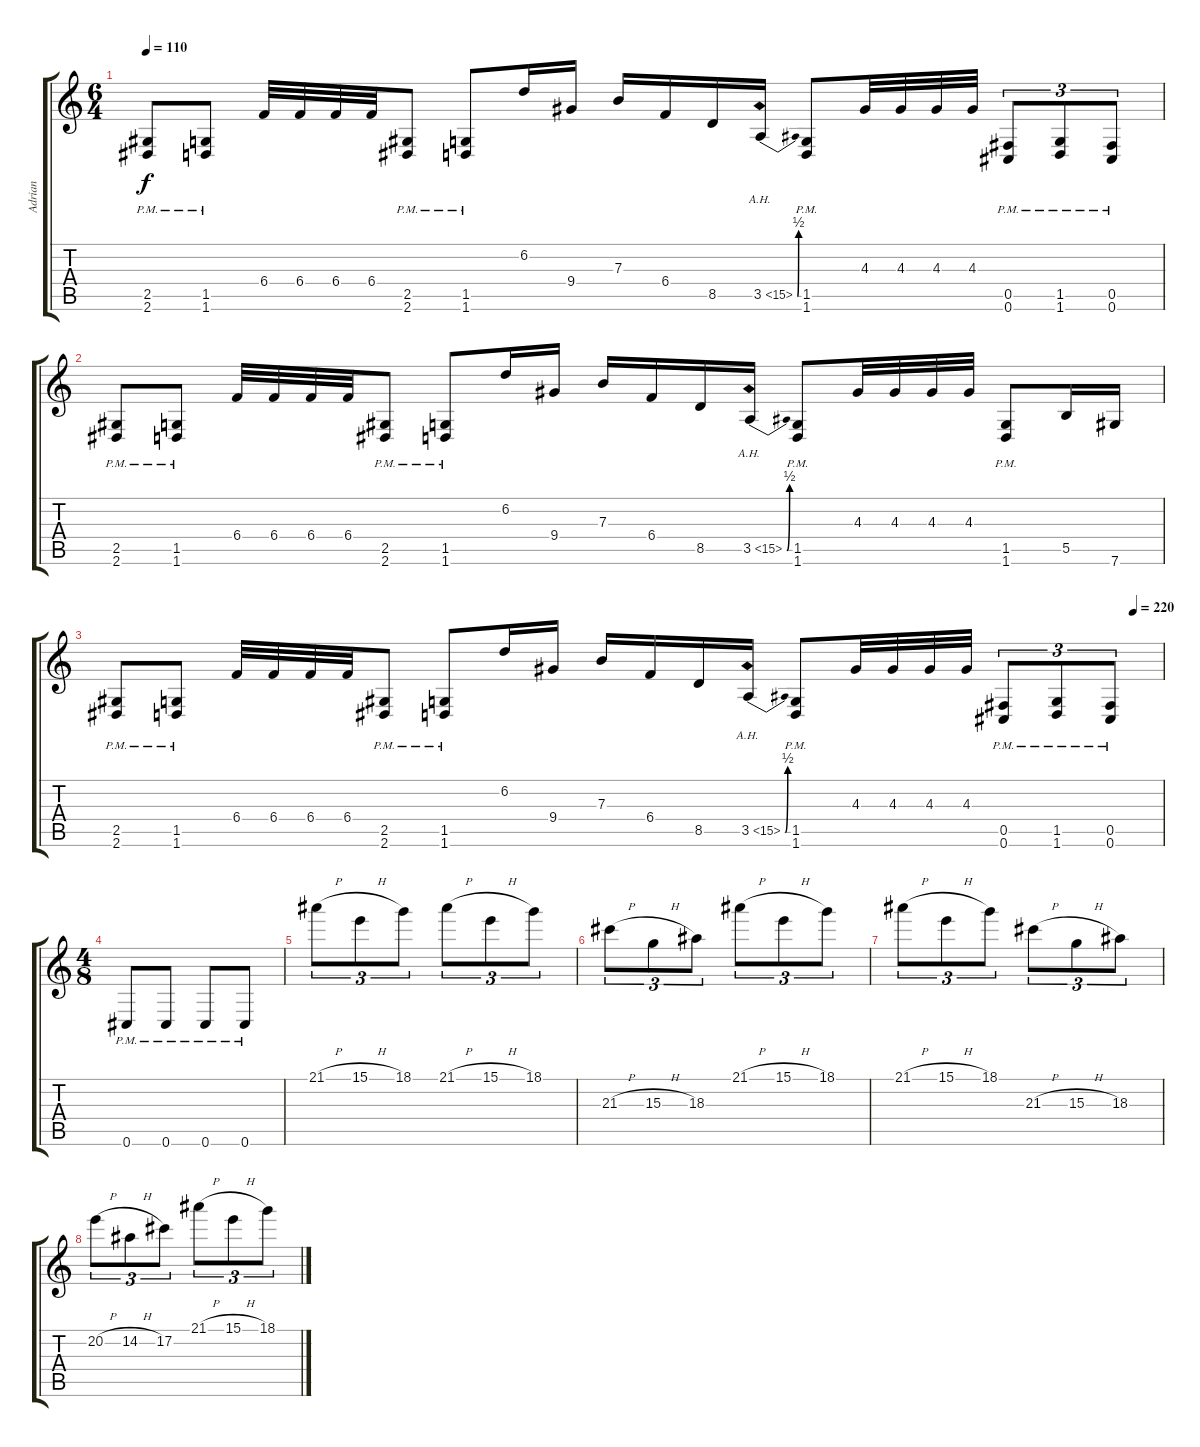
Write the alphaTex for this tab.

\track ("Adrian" "Adrian") {instrument distortionguitar}
\staff {score tabs}
\tuning (Db4 Ab3 E3 B2 Gb2 Db2) {hide}
\ts (6 4)
\tempo 110
\clef g2
\ks c
(2.5{pm} 2.6{pm}).8{dy f} (1.5{pm} 1.6{pm}).8 6.4.32 6.4.32 6.4.32 6.4.32 (2.5{pm} 2.6{pm}).8 (1.5{pm} 1.6{pm}).8 6.2.16 9.4.16 7.3.16 6.4.16 8.5.16 3.5{be (bend 0 0 60 2) ah 12}.16 (1.5{pm} 1.6{pm}).8 4.3.32 4.3.32 4.3.32 4.3.32 (0.5{pm} 0.6{pm}).8{tu (3 2)} (1.5{pm} 1.6{pm}).8{tu (3 2)} (0.5{pm} 0.6{pm}).8{tu (3 2)} |
(2.5{pm} 2.6{pm}).8 (1.5{pm} 1.6{pm}).8 6.4.32 6.4.32 6.4.32 6.4.32 (2.5{pm} 2.6{pm}).8 (1.5{pm} 1.6{pm}).8 6.2.16 9.4.16 7.3.16 6.4.16 8.5.16 3.5{be (bend 0 0 60 2) ah 12}.16 (1.5{pm} 1.6{pm}).8 4.3.32 4.3.32 4.3.32 4.3.32 (1.5{pm} 1.6{pm}).8 5.5.16 7.6.16 |
\tempo (220 0.9722222222222222)
(2.5{pm} 2.6{pm}).8 (1.5{pm} 1.6{pm}).8 6.4.32 6.4.32 6.4.32 6.4.32 (2.5{pm} 2.6{pm}).8 (1.5{pm} 1.6{pm}).8 6.2.16 9.4.16 7.3.16 6.4.16 8.5.16 3.5{be (bend 0 0 60 2) ah 12}.16 (1.5{pm} 1.6{pm}).8 4.3.32 4.3.32 4.3.32 4.3.32 (0.5{pm} 0.6{pm}).8{tu (3 2)} (1.5{pm} 1.6{pm}).8{tu (3 2)} (0.5{pm} 0.6{pm}).8{tu (3 2)} |
\ts (4 8)
0.6{pm}.8{volume 15} 0.6{pm}.8 0.6{pm}.8 0.6{pm}.8 |
21.1{h}.8{tu (3 2) volume 15} 15.1{h}.8{tu (3 2)} 18.1.8{tu (3 2)} 21.1{h}.8{tu (3 2)} 15.1{h}.8{tu (3 2)} 18.1.8{tu (3 2)} |
21.3{h}.8{tu (3 2)} 15.3{h}.8{tu (3 2)} 18.3.8{tu (3 2)} 21.1{h}.8{tu (3 2)} 15.1{h}.8{tu (3 2)} 18.1.8{tu (3 2)} |
21.1{h}.8{tu (3 2)} 15.1{h}.8{tu (3 2)} 18.1.8{tu (3 2)} 21.3{h}.8{tu (3 2)} 15.3{h}.8{tu (3 2)} 18.3.8{tu (3 2)} |
20.2{h}.8{tu (3 2)} 14.2{h}.8{tu (3 2)} 17.2.8{tu (3 2)} 21.1{h}.8{tu (3 2)} 15.1{h}.8{tu (3 2)} 18.1.8{tu (3 2)}
